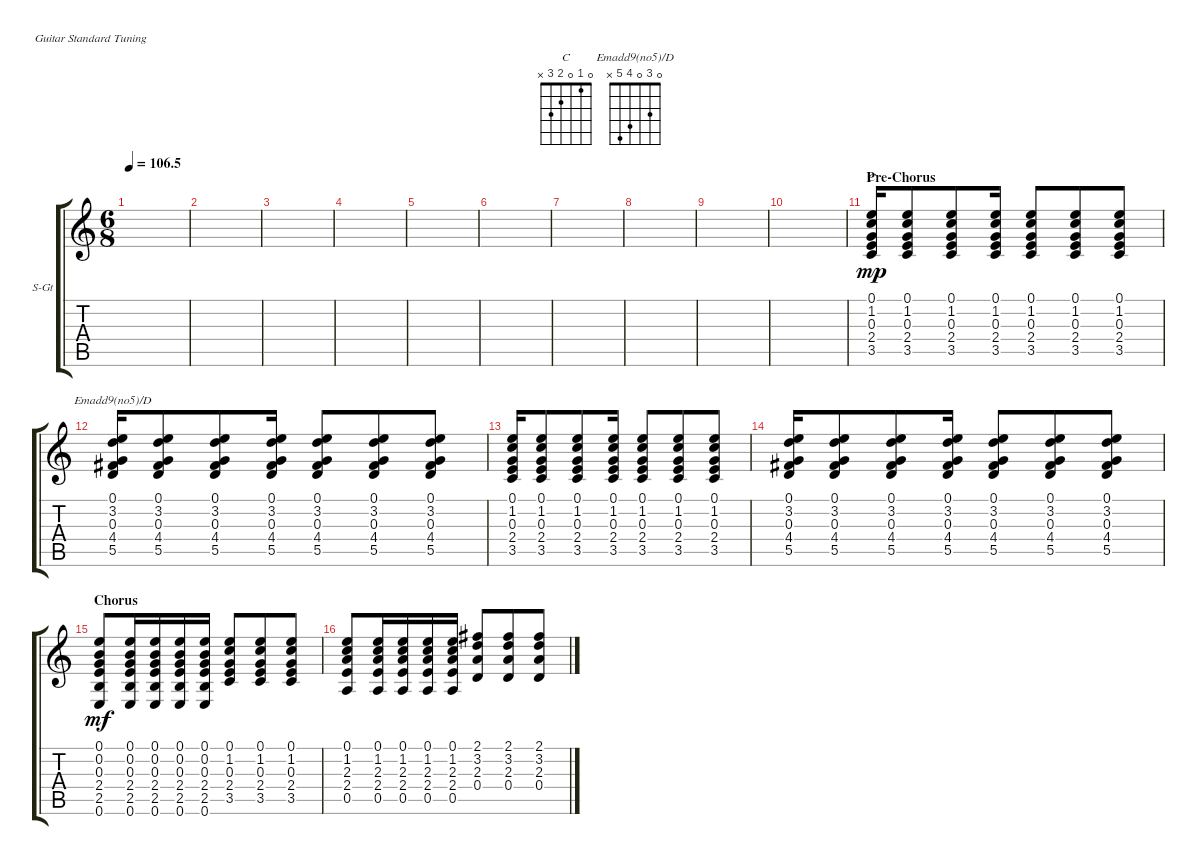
\defaultSystemsLayout 4
\bracketExtendMode groupsimilarinstruments
\firstSystemTrackNameOrientation horizontal
\otherSystemsTrackNameOrientation horizontal
\track ("Steel Guitar" "S-Gt") {instrument acousticguitarsteel}
\staff {score tabs}
\tuning (E4 B3 G3 D3 A2 E2)
\chord ("C" 0 1 0 2 3 x) {showfingering false}
\chord ("Emadd9(no5)/D" 0 3 0 4 5 x) {showfingering false}
\ts (6 8)
\tempo
106.5
\accidentals auto
\clef g2
\ottava regular
\simile none
\scale
0.333333
\ks c
|
\scale
0.333333 |
\scale
0.333333 |
\scale
0.333333 |
\scale
0.333333 |
\scale
0.333333 |
\scale
0.333333 |
\scale
0.333333 |
\scale
0.333333 |
\scale
0.333333 |
\section ("" "Pre-Chorus")
\scale
0.333333 (3.5 2.4 0.3 1.2 0.1).16{ch "C" dy mp} (3.5 2.4 0.3 1.2 0.1).8 (3.5 2.4 0.3 1.2 0.1).8 (3.5 2.4 0.3 1.2 0.1).16 (3.5 2.4 0.3 1.2 0.1).8 (3.5 2.4 0.3 1.2 0.1).8 (3.5 2.4 0.3 1.2 0.1).8 |
\scale
0.333333 (5.5 4.4 0.3 3.2 0.1).16{ch "Emadd9(no5)/D"} (5.5 4.4 0.3 3.2 0.1).8 (5.5 4.4 0.3 3.2 0.1).8 (5.5 4.4 0.3 3.2 0.1).16 (5.5 4.4 0.3 3.2 0.1).8 (5.5 4.4 0.3 3.2 0.1).8 (5.5 4.4 0.3 3.2 0.1).8 |
\scale
0.333333 (3.5 2.4 0.3 1.2 0.1).16 (3.5 2.4 0.3 1.2 0.1).8 (3.5 2.4 0.3 1.2 0.1).8 (3.5 2.4 0.3 1.2 0.1).16 (3.5 2.4 0.3 1.2 0.1).8 (3.5 2.4 0.3 1.2 0.1).8 (3.5 2.4 0.3 1.2 0.1).8 |
\scale
0.333333 (5.5 4.4 0.3 3.2 0.1).16 (5.5 4.4 0.3 3.2 0.1).8 (5.5 4.4 0.3 3.2 0.1).8 (5.5 4.4 0.3 3.2 0.1).16 (5.5 4.4 0.3 3.2 0.1).8 (5.5 4.4 0.3 3.2 0.1).8 (5.5 4.4 0.3 3.2 0.1).8 |
\section ("" "Chorus")
\scale
0.333333 (0.6 2.5 2.4 0.3 0.2 0.1).8{dy mf} (0.6 2.5 2.4 0.3 0.2 0.1).16 (0.6 2.5 2.4 0.3 0.2 0.1).16 (0.6 2.5 2.4 0.3 0.2 0.1).16 (0.6 2.5 2.4 0.3 0.2 0.1).16 (3.5 2.4 0.3 1.2 0.1).8 (3.5 2.4 0.3 1.2 0.1).8 (3.5 2.4 0.3 1.2 0.1).8 |
\scale
0.333333 (0.5 2.4 2.3 1.2 0.1).8 (0.5 2.4 2.3 1.2 0.1).16 (0.5 2.4 2.3 1.2 0.1).16 (0.5 2.4 2.3 1.2 0.1).16 (0.5 2.4 2.3 1.2 0.1).16 (0.4 2.3 3.2 2.1).8 (0.4 2.3 3.2 2.1).8 (0.4 2.3 3.2 2.1).8
